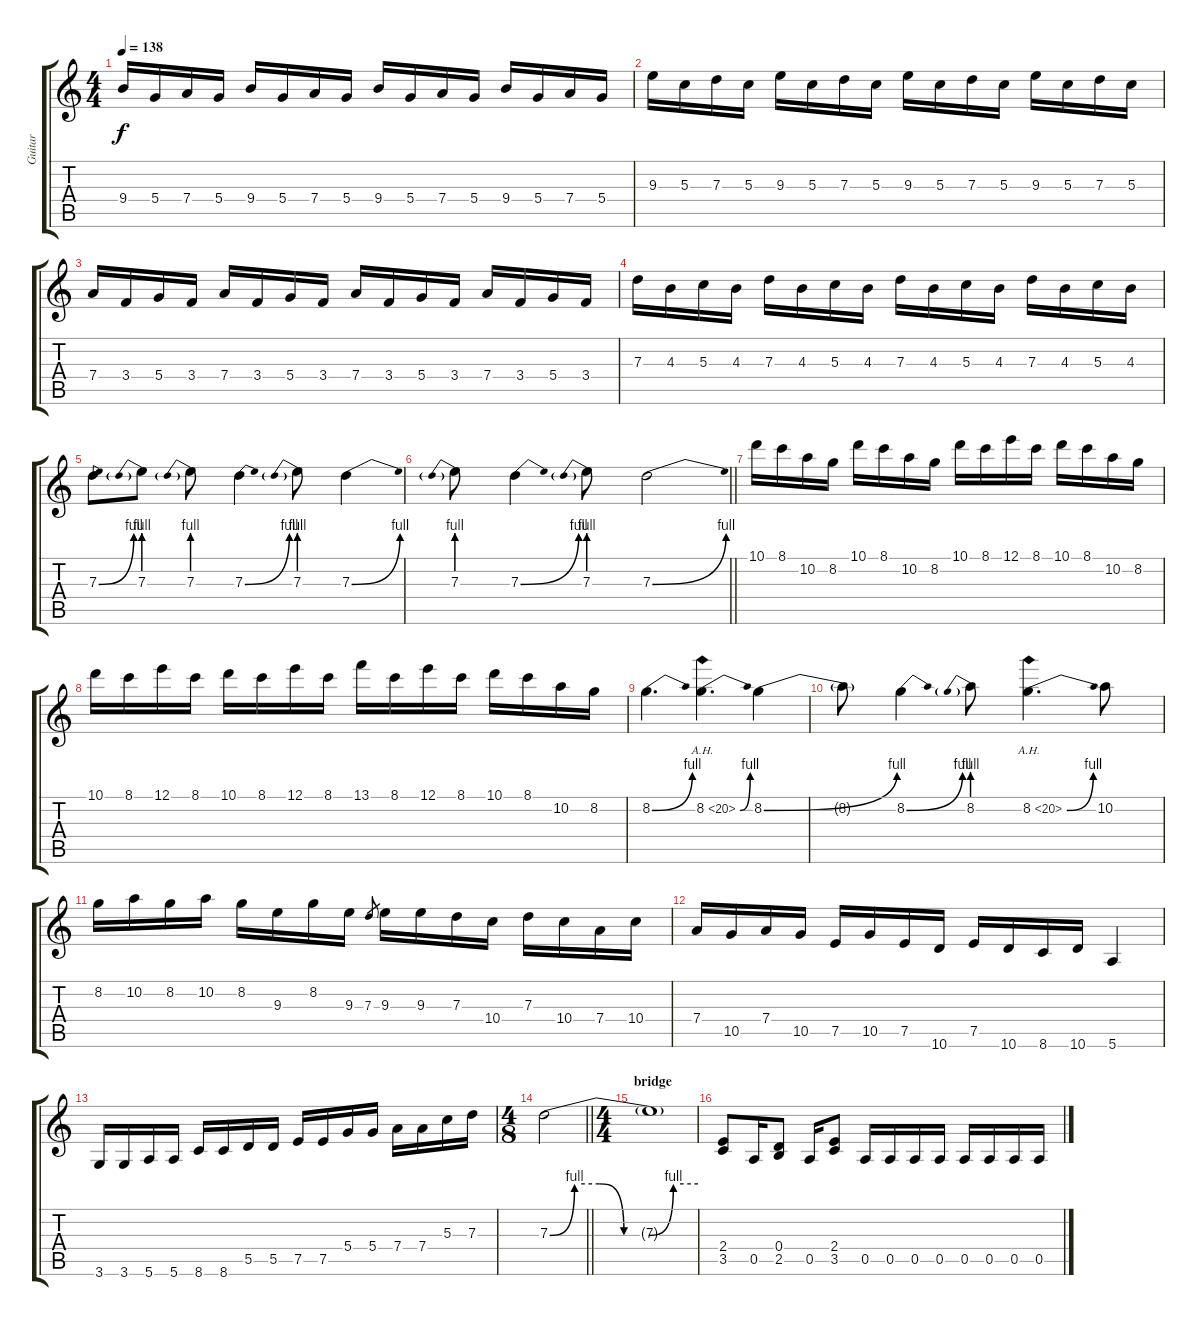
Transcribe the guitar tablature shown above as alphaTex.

\track ("Guitar" "Guitar") {mute instrument overdrivenguitar}
\staff {score tabs}
\tuning (E4 B3 G3 D3 A2 E2) {hide}
\ts (4 4)
\tempo 138
\clef g2
\ks c
9.4.16{dy f} 5.4.16 7.4.16 5.4.16 9.4.16 5.4.16 7.4.16 5.4.16 9.4.16 5.4.16 7.4.16 5.4.16 9.4.16 5.4.16 7.4.16 5.4.16 |
9.3.16 5.3.16 7.3.16 5.3.16 9.3.16 5.3.16 7.3.16 5.3.16 9.3.16 5.3.16 7.3.16 5.3.16 9.3.16 5.3.16 7.3.16 5.3.16 |
7.4.16 3.4.16 5.4.16 3.4.16 7.4.16 3.4.16 5.4.16 3.4.16 7.4.16 3.4.16 5.4.16 3.4.16 7.4.16 3.4.16 5.4.16 3.4.16 |
7.3.16 4.3.16 5.3.16 4.3.16 7.3.16 4.3.16 5.3.16 4.3.16 7.3.16 4.3.16 5.3.16 4.3.16 7.3.16 4.3.16 5.3.16 4.3.16 |
7.3{be (bend 0 0 60 4)}.8{volume 16 balance 8} 7.3{be (prebend 0 4 60 4)}.8 7.3{be (prebend 0 4 60 4)}.8 7.3{be (bend 0 0 60 4)}.4 7.3{be (prebend 0 4 60 4)}.8 7.3{be (bend 0 0 60 4)}.4 |
\barLineRight lightlight
7.3{be (prebend 0 4 60 4)}.8 7.3{be (bend 0 0 60 4)}.4 7.3{be (prebend 0 4 60 4)}.8 7.3{be (bend 0 0 60 4)}.2 |
10.1.16 8.1.16 10.2.16 8.2.16 10.1.16 8.1.16 10.2.16 8.2.16 10.1.16 8.1.16 12.1.16 8.1.16 10.1.16 8.1.16 10.2.16 8.2.16 |
10.1.16 8.1.16 12.1.16 8.1.16 10.1.16 8.1.16 12.1.16 8.1.16 13.1.16 8.1.16 12.1.16 8.1.16 10.1.16 8.1.16 10.2.16 8.2.16 |
8.2{be (bend 0 0 60 4)}.4{d} 8.2{be (bend 0 0 60 4) ah 12}.4{d} 8.2{be (bend 0 0 60 4)}.4 |
8.2{t}.8 8.2{be (bend 0 0 60 4)}.4 8.2{be (prebend 0 4 60 4)}.8 8.2{be (bend 0 0 60 4) ah 12}.4{d} 10.2.8 |
8.2.16 10.2.16 8.2.16 10.2.16 8.2.16 9.3.16 8.2.16 9.3.16 7.3.8{gr} 9.3.16 9.3.16 7.3.16 10.4.16 7.3.16 10.4.16 7.4.16 10.4.16 |
7.4.16 10.5.16 7.4.16 10.5.16 7.5.16 10.5.16 7.5.16 10.6.16 7.5.16 10.6.16 8.6.16 10.6.16 5.6.4 |
3.6.16 3.6.16 5.6.16 5.6.16 8.6.16 8.6.16 5.5.16 5.5.16 7.5.16 7.5.16 5.4.16 5.4.16 7.4.16 7.4.16 5.3.16 7.3.16 |
\ts (4 8)
\barLineRight lightlight
7.3{be (custom 0 0 10 4 20 4 30 0 40 0 50 4 60 4)}.2 |
\ts (4 4)
\section ("" "bridge")
7.3{t}.1 |
(2.4 3.5).8{volume 11 balance 12} 0.5.16 (0.4 2.5).8 0.5.16 (2.4 3.5).8 0.5.16 0.5.16 0.5.16 0.5.16 0.5.16 0.5.16 0.5.16 0.5.16
